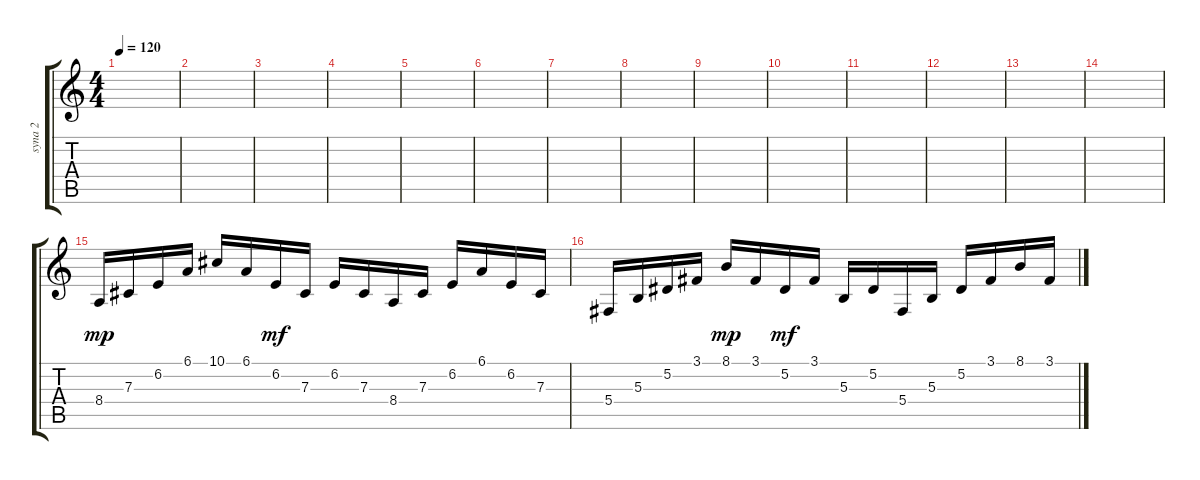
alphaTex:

\track ("syna 2" "syna 2") {instrument lead2sawtooth}
\staff {score tabs}
\tuning (Eb4 Bb3 Gb3 Db3 Ab2 Eb2) {hide}
\ts (4 4)
\tempo 120
\clef g2
\ks c
|
|
|
|
|
|
|
|
|
|
|
|
|
|
8.4.16{dy mp volume 13} 7.3.16 6.2.16 6.1.16 10.1.16 6.1.16 6.2.16{dy mf} 7.3.16 6.2.16 7.3.16 8.4.16 7.3.16 6.2.16 6.1.16 6.2.16 7.3.16 |
5.4.16 5.3.16 5.2.16 3.1.16 8.1.16{dy mp} 3.1.16 5.2.16{dy mf} 3.1.16 5.3.16 5.2.16 5.4.16 5.3.16 5.2.16 3.1.16 8.1.16 3.1.16
